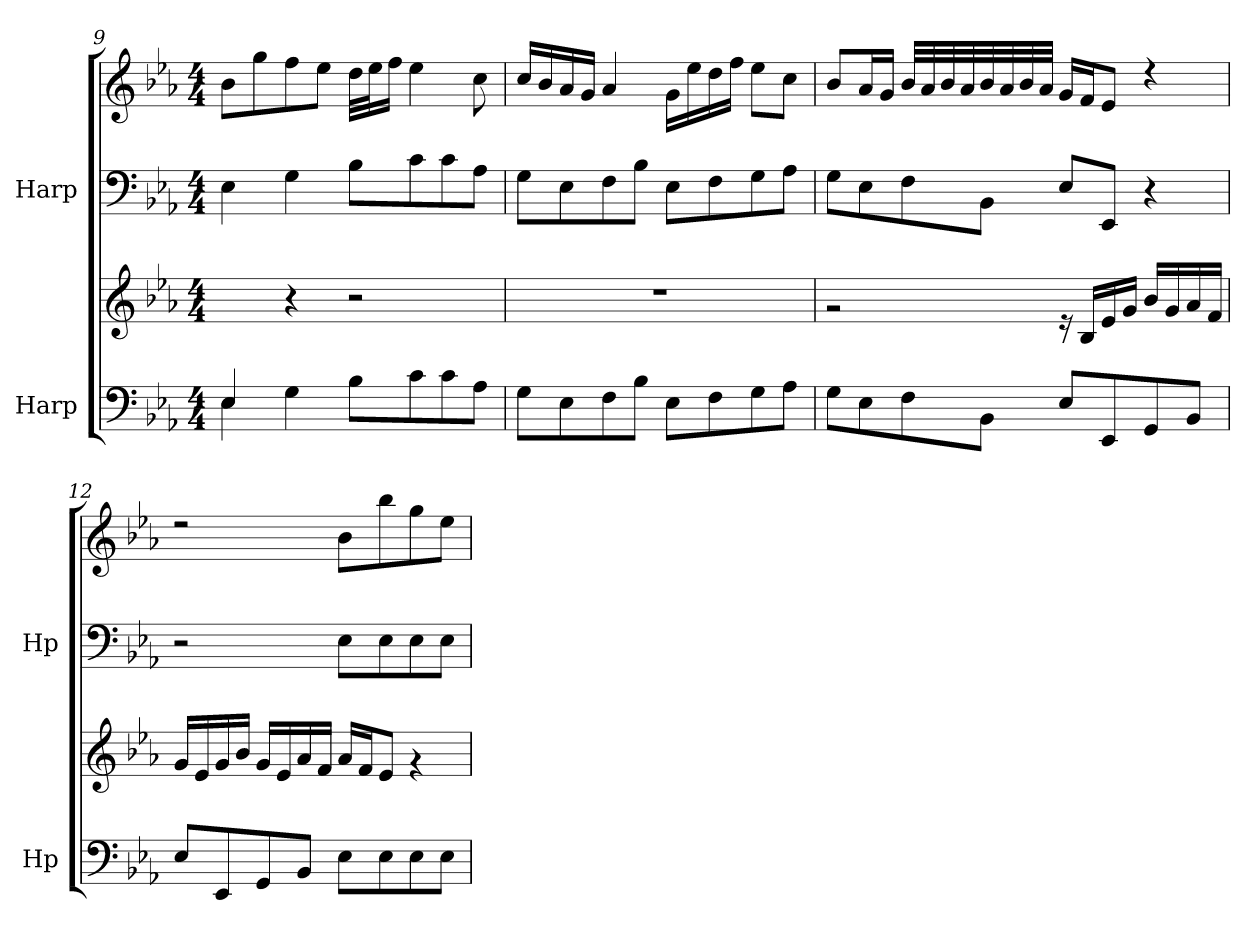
**kern	**kern	**kern	**kern
*part2	*part2	*part1	*part1
*staff4	*staff3	*staff2	*staff1
*I"Harp	*	*I"Harp	*
*I'Hp	*	*I'Hp	*
*clefF4	*clefG2	*clefF4	*clefG2
*k[b-e-a-]	*k[b-e-a-]	*k[b-e-a-]	*k[b-e-a-]
*M4/4	*M4/4	*M4/4	*M4/4
=9	=9	=9	=9
*^	*	*	*
4E-/	4E-\	4ryy	4E-\	8b-\L
.	.	.	.	8gg\
2.ryy	4G\	4r	4G\	8ff\
.	.	.	.	8ee-\J
.	8B-\L	2r	8B-\L	32dd\LLL
.	.	.	.	32ee-\J
.	.	.	.	16ff\JJ
.	8c\	.	8c\	4ee-\
.	8c\	.	8c\	.
.	8A-\J	.	8A-\J	8cc\
*v	*v	*	*	*
!!LO:LB:g=z
=10	=10	=10	=10
8G\L	1r	8G\L	16cc/LL
.	.	.	16b-/
8E-\	.	8E-\	16a-/
.	.	.	16g/JJ
8F\	.	8F\	4a-/
8B-\J	.	8B-\J	.
8E-\L	.	8E-\L	16g\LL
.	.	.	16ee-\
8F\	.	8F\	16dd\
.	.	.	16ff\JJ
8G\	.	8G\	8ee-\L
8A-\J	.	8A-\J	8cc\J
=11	=11	=11	=11
8G\L	2rg	8G\L	8b-/L
8E-\	.	8E-\	16a-/L
.	.	.	16g/JJ
8F\	.	8F\	32b-/LLL
.	.	.	32a-/
.	.	.	32b-/
.	.	.	32a-/
8BB-\J	.	8BB-\J	32b-/
.	.	.	32a-/
.	.	.	32b-/
.	.	.	32a-/JJJ
8E-/L	16re	8E-/L	16g/LL
.	16B-/LL	.	16f/J
8EE-/	16e-/	8EE-/J	8e-/J
.	16g/JJ	.	.
8GG/	16b-/LL	4r	4rdd
.	16g/	.	.
8BB-/J	16a-/	.	.
.	16f/JJ	.	.
=12	=12	=12	=12
8E-/L	16g/LL	2r	2rdd
.	16e-/	.	.
8EE-/	16g/	.	.
.	16b-/JJ	.	.
8GG/	16g/LL	.	.
.	16e-/	.	.
8BB-/J	16a-/	.	.
.	16f/JJ	.	.
8E-\L	16a-/LL	8E-\L	8b-\L
.	16f/J	.	.
8E-\	8e-/J	8E-\	8bb-\
8E-\	4rg	8E-\	8gg\
8E-\J	.	8E-\J	8ee-\J
=	=	=	=
*-	*-	*-	*-
